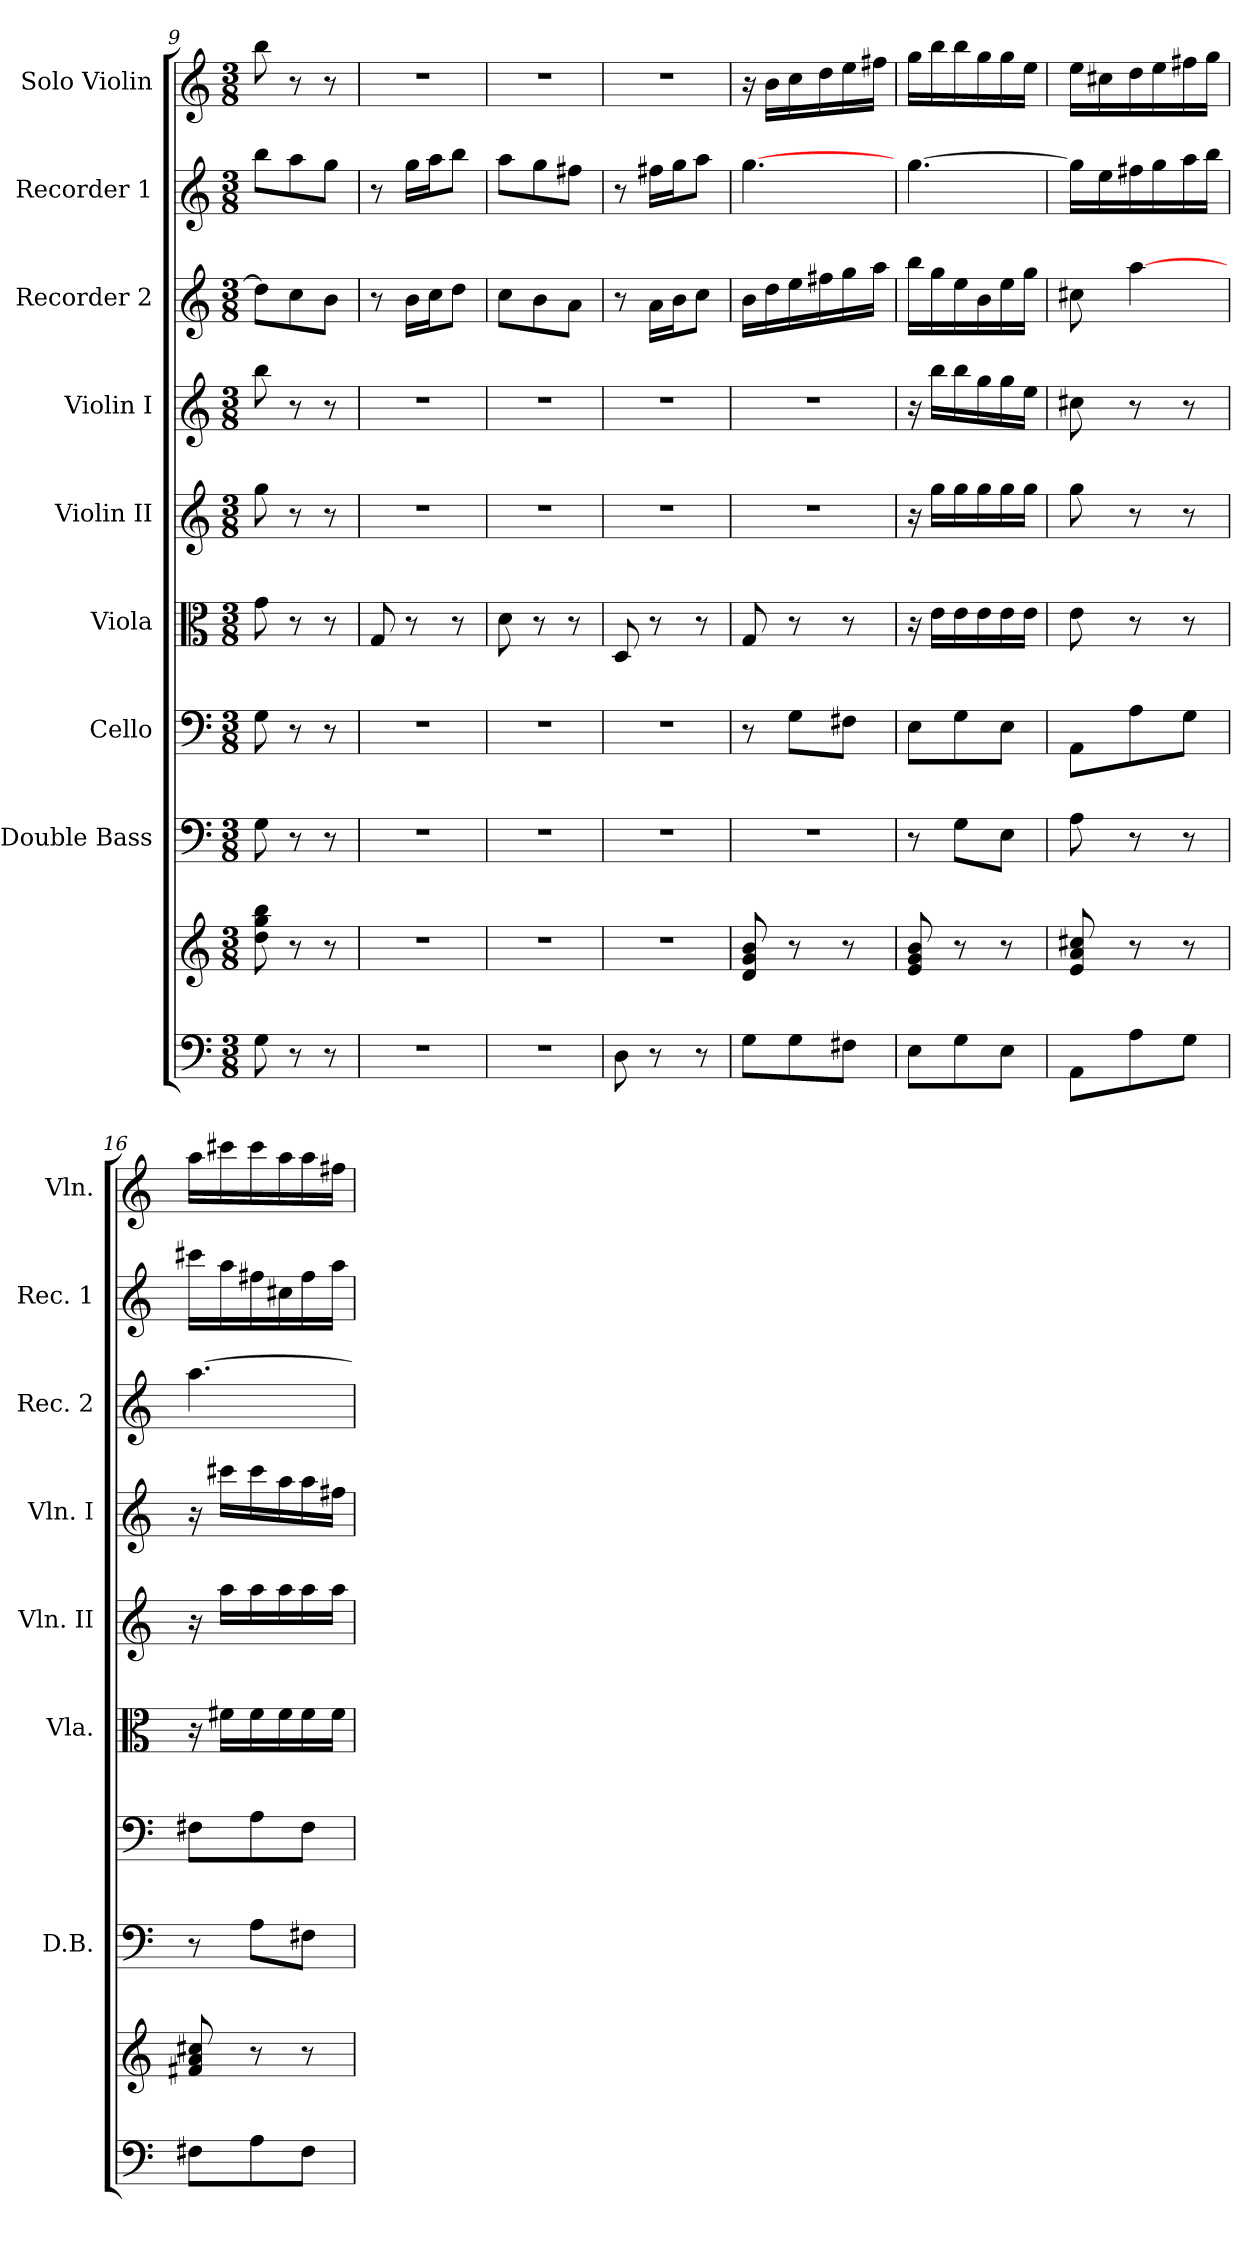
**kern	**kern	**kern	**kern	**kern	**kern	**kern	**kern	**kern	**kern
*part9	*part9	*part8	*part7	*part6	*part5	*part4	*part3	*part2	*part1
*staff10	*staff9	*staff8	*staff7	*staff6	*staff5	*staff4	*staff3	*staff2	*staff1
*	*	*I"Double Bass	*I"Cello	*I"Viola	*I"Violin II	*I"Violin I	*I"Recorder 2	*I"Recorder 1	*I"Solo Violin
*	*	*I'D.B.	*	*I'Vla.	*I'Vln. II	*I'Vln. I	*I'Rec. 2	*I'Rec. 1	*I'Vln.
*clefF4	*clefG2	*clefF4	*clefF4	*clefC3	*clefG2	*clefG2	*clefG2	*clefG2	*clefG2
*	*	*ITrd7c12	*	*	*	*	*	*	*
*M3/8	*M3/8	*M3/8	*M3/8	*M3/8	*M3/8	*M3/8	*M3/8	*M3/8	*M3/8
=9	=9	=9	=9	=9	=9	=9	=9	=9	=9
8G\	8dd\ 8gg\ 8bb\	8GG\	8G\	8g\	8gg\	8bb\	8dd\L]	8bb\L	8bb\
8r	8r	8r	8r	8r	8r	8r	8cc\	8aa\	8r
8r	8r	8r	8r	8r	8r	8r	8b\J	8gg\J	8r
=10	=10	=10	=10	=10	=10	=10	=10	=10	=10
4.r	4.r	4.r	4.r	8G/	4.r	4.r	8r	8r	4.r
.	.	.	.	8r	.	.	16b\LL	16gg\LL	.
.	.	.	.	.	.	.	16cc\J	16aa\J	.
.	.	.	.	8r	.	.	8dd\J	8bb\J	.
=11	=11	=11	=11	=11	=11	=11	=11	=11	=11
4.r	4.r	4.r	4.r	8d\	4.r	4.r	8cc\L	8aa\L	4.r
.	.	.	.	8r	.	.	8b\	8gg\	.
.	.	.	.	8r	.	.	8a\J	8ff#\J	.
=12	=12	=12	=12	=12	=12	=12	=12	=12	=12
8D\	4.r	4.r	4.r	8D/	4.r	4.r	8r	8r	4.r
8r	.	.	.	8r	.	.	16a\LL	16ff#\LL	.
.	.	.	.	.	.	.	16b\J	16gg\J	.
8r	.	.	.	8r	.	.	8cc\J	8aa\J	.
=13	=13	=13	=13	=13	=13	=13	=13	=13	=13
8G\L	8d/ 8g/ 8b/	4.r	8r	8G/	4.r	4.r	16b\LL	[4.gg\	16r
.	.	.	.	.	.	.	16dd\	.	16b\LL
8G\	8r	.	8G\L	8r	.	.	16ee\	.	16cc\
.	.	.	.	.	.	.	16ff#\	.	16dd\
8F#\J	8r	.	8F#\J	8r	.	.	16gg\	.	16ee\
.	.	.	.	.	.	.	16aa\JJ	.	16ff#\JJ
=14	=14	=14	=14	=14	=14	=14	=14	=14	=14
8E\L	8e/ 8g/ 8b/	8r	8E\L	16r	16r	16r	16bb\LL	[4.gg\	16gg\LL
.	.	.	.	16e\LL	16gg\LL	16bb\LL	16gg\	.	16bb\
8G\	8r	8GG\L	8G\	16e\	16gg\	16bb\	16ee\	.	16bb\
.	.	.	.	16e\	16gg\	16gg\	16b\	.	16gg\
8E\J	8r	8EE\J	8E\J	16e\	16gg\	16gg\	16ee\	.	16gg\
.	.	.	.	16e\JJ	16gg\JJ	16ee\JJ	16gg\JJ	.	16ee\JJ
=15	=15	=15	=15	=15	=15	=15	=15	=15	=15
8AA\L	8e/ 8a/ 8cc#/	8AA\	8AA\L	8e\	8gg\	8cc#\	8cc#\	16gg\LL]	16ee\LL
.	.	.	.	.	.	.	.	16ee\	16cc#\
8A\	8r	8r	8A\	8r	8r	8r	[4aa\	16ff#\	16dd\
.	.	.	.	.	.	.	.	16gg\	16ee\
8G\J	8r	8r	8G\J	8r	8r	8r	.	16aa\	16ff#\
.	.	.	.	.	.	.	.	16bb\JJ	16gg\JJ
=16	=16	=16	=16	=16	=16	=16	=16	=16	=16
8F#\L	8f#/ 8a/ 8cc#/	8r	8F#\L	16r	16r	16r	[4.aa\	16ccc#\LL	16aa\LL
.	.	.	.	16f#\LL	16aa\LL	16ccc#\LL	.	16aa\	16ccc#\
8A\	8r	8AA\L	8A\	16f#\	16aa\	16ccc#\	.	16ff#\	16ccc#\
.	.	.	.	16f#\	16aa\	16aa\	.	16cc#\	16aa\
8F#\J	8r	8FF#\J	8F#\J	16f#\	16aa\	16aa\	.	16ff#\	16aa\
.	.	.	.	16f#\JJ	16aa\JJ	16ff#\JJ	.	16aa\JJ	16ff#\JJ
=	=	=	=	=	=	=	=	=	=
*-	*-	*-	*-	*-	*-	*-	*-	*-	*-
